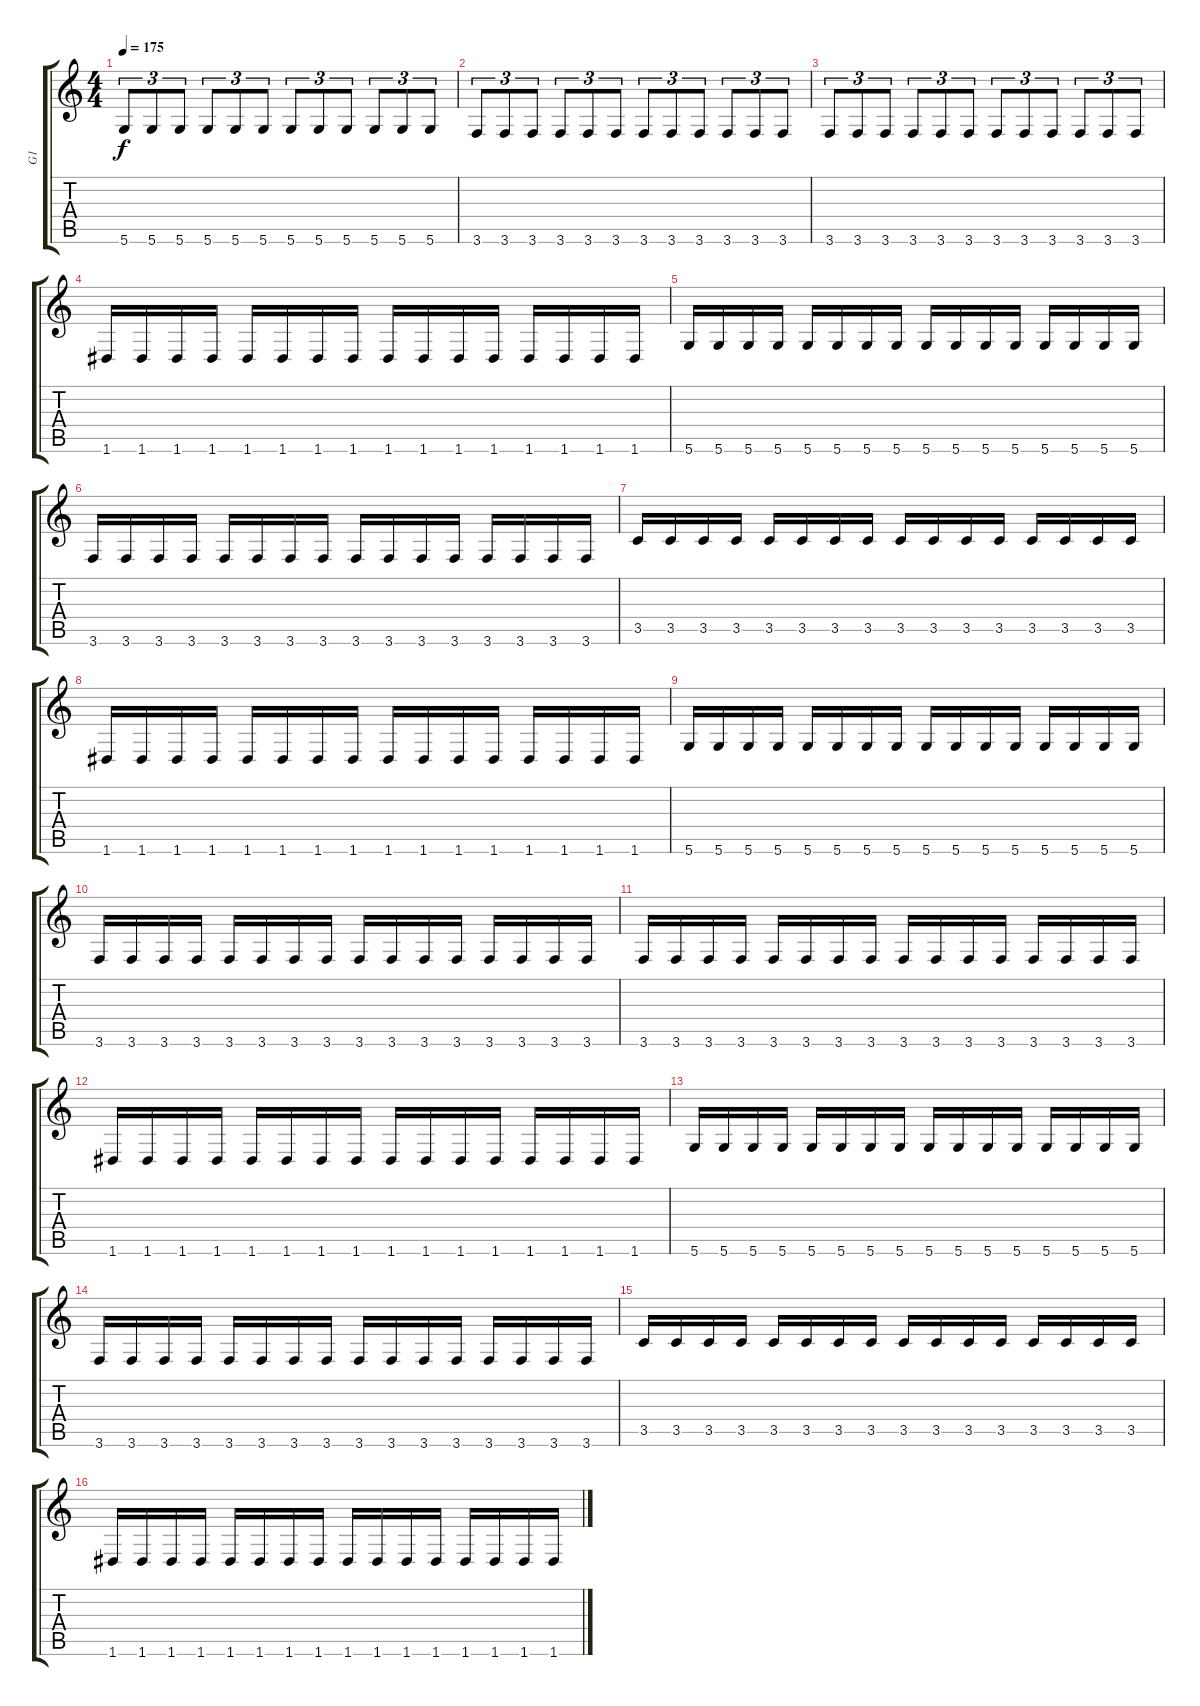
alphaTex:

\track ("G1" "G1") {instrument distortionguitar}
\staff {score tabs}
\tuning (E4 B3 G3 D3 A2 D2) {hide}
\ts (4 4)
\tempo 175
\clef g2
\ks c
5.6.8{tu (3 2) dy f} 5.6.8{tu (3 2)} 5.6.8{tu (3 2)} 5.6.8{tu (3 2)} 5.6.8{tu (3 2)} 5.6.8{tu (3 2)} 5.6.8{tu (3 2)} 5.6.8{tu (3 2)} 5.6.8{tu (3 2)} 5.6.8{tu (3 2)} 5.6.8{tu (3 2)} 5.6.8{tu (3 2)} |
3.6.8{tu (3 2)} 3.6.8{tu (3 2)} 3.6.8{tu (3 2)} 3.6.8{tu (3 2)} 3.6.8{tu (3 2)} 3.6.8{tu (3 2)} 3.6.8{tu (3 2)} 3.6.8{tu (3 2)} 3.6.8{tu (3 2)} 3.6.8{tu (3 2)} 3.6.8{tu (3 2)} 3.6.8{tu (3 2)} |
3.6.8{tu (3 2)} 3.6.8{tu (3 2)} 3.6.8{tu (3 2)} 3.6.8{tu (3 2)} 3.6.8{tu (3 2)} 3.6.8{tu (3 2)} 3.6.8{tu (3 2)} 3.6.8{tu (3 2)} 3.6.8{tu (3 2)} 3.6.8{tu (3 2)} 3.6.8{tu (3 2)} 3.6.8{tu (3 2)} |
1.6.16 1.6.16 1.6.16 1.6.16 1.6.16 1.6.16 1.6.16 1.6.16 1.6.16 1.6.16 1.6.16 1.6.16 1.6.16 1.6.16 1.6.16 1.6.16 |
5.6.16 5.6.16 5.6.16 5.6.16 5.6.16 5.6.16 5.6.16 5.6.16 5.6.16 5.6.16 5.6.16 5.6.16 5.6.16 5.6.16 5.6.16 5.6.16 |
3.6.16 3.6.16 3.6.16 3.6.16 3.6.16 3.6.16 3.6.16 3.6.16 3.6.16 3.6.16 3.6.16 3.6.16 3.6.16 3.6.16 3.6.16 3.6.16 |
3.5.16 3.5.16 3.5.16 3.5.16 3.5.16 3.5.16 3.5.16 3.5.16 3.5.16 3.5.16 3.5.16 3.5.16 3.5.16 3.5.16 3.5.16 3.5.16 |
1.6.16 1.6.16 1.6.16 1.6.16 1.6.16 1.6.16 1.6.16 1.6.16 1.6.16 1.6.16 1.6.16 1.6.16 1.6.16 1.6.16 1.6.16 1.6.16 |
5.6.16 5.6.16 5.6.16 5.6.16 5.6.16 5.6.16 5.6.16 5.6.16 5.6.16 5.6.16 5.6.16 5.6.16 5.6.16 5.6.16 5.6.16 5.6.16 |
3.6.16 3.6.16 3.6.16 3.6.16 3.6.16 3.6.16 3.6.16 3.6.16 3.6.16 3.6.16 3.6.16 3.6.16 3.6.16 3.6.16 3.6.16 3.6.16 |
3.6.16 3.6.16 3.6.16 3.6.16 3.6.16 3.6.16 3.6.16 3.6.16 3.6.16 3.6.16 3.6.16 3.6.16 3.6.16 3.6.16 3.6.16 3.6.16 |
1.6.16 1.6.16 1.6.16 1.6.16 1.6.16 1.6.16 1.6.16 1.6.16 1.6.16 1.6.16 1.6.16 1.6.16 1.6.16 1.6.16 1.6.16 1.6.16 |
5.6.16 5.6.16 5.6.16 5.6.16 5.6.16 5.6.16 5.6.16 5.6.16 5.6.16 5.6.16 5.6.16 5.6.16 5.6.16 5.6.16 5.6.16 5.6.16 |
3.6.16 3.6.16 3.6.16 3.6.16 3.6.16 3.6.16 3.6.16 3.6.16 3.6.16 3.6.16 3.6.16 3.6.16 3.6.16 3.6.16 3.6.16 3.6.16 |
3.5.16 3.5.16 3.5.16 3.5.16 3.5.16 3.5.16 3.5.16 3.5.16 3.5.16 3.5.16 3.5.16 3.5.16 3.5.16 3.5.16 3.5.16 3.5.16 |
1.6.16 1.6.16 1.6.16 1.6.16 1.6.16 1.6.16 1.6.16 1.6.16 1.6.16 1.6.16 1.6.16 1.6.16 1.6.16 1.6.16 1.6.16 1.6.16
